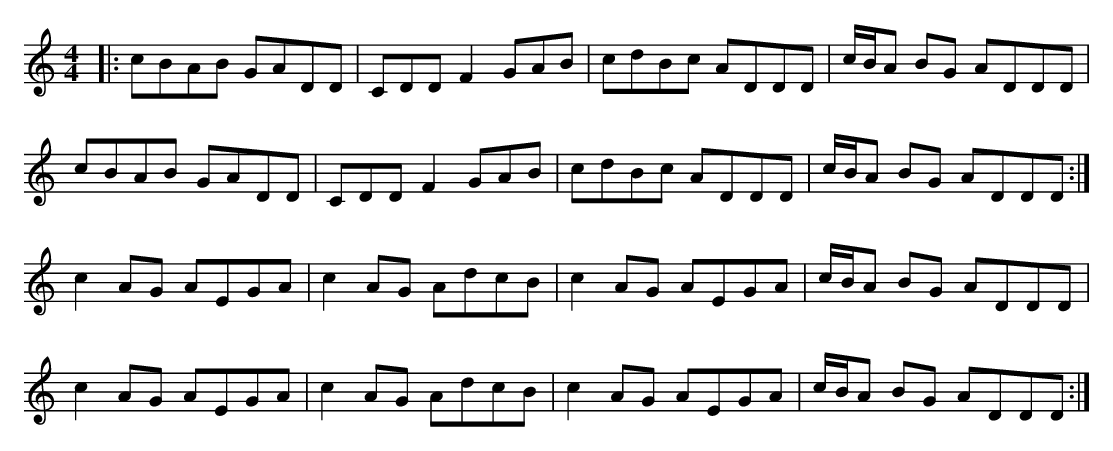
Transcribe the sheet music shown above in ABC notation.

X:1
M:4/4
K:Ddor
|:cBAB GADD|CDD F2 GAB|cdBc ADDD|c/B/A BG ADDD|
cBAB GADD|CDD F2 GAB|cdBc ADDD|c/B/A BG ADDD:|
c2 AG AEGA|c2 AG AdcB|c2 AG AEGA|c/B/A BG ADDD|
c2 AG AEGA|c2 AG AdcB|c2 AG AEGA|c/B/A BG ADDD:|
